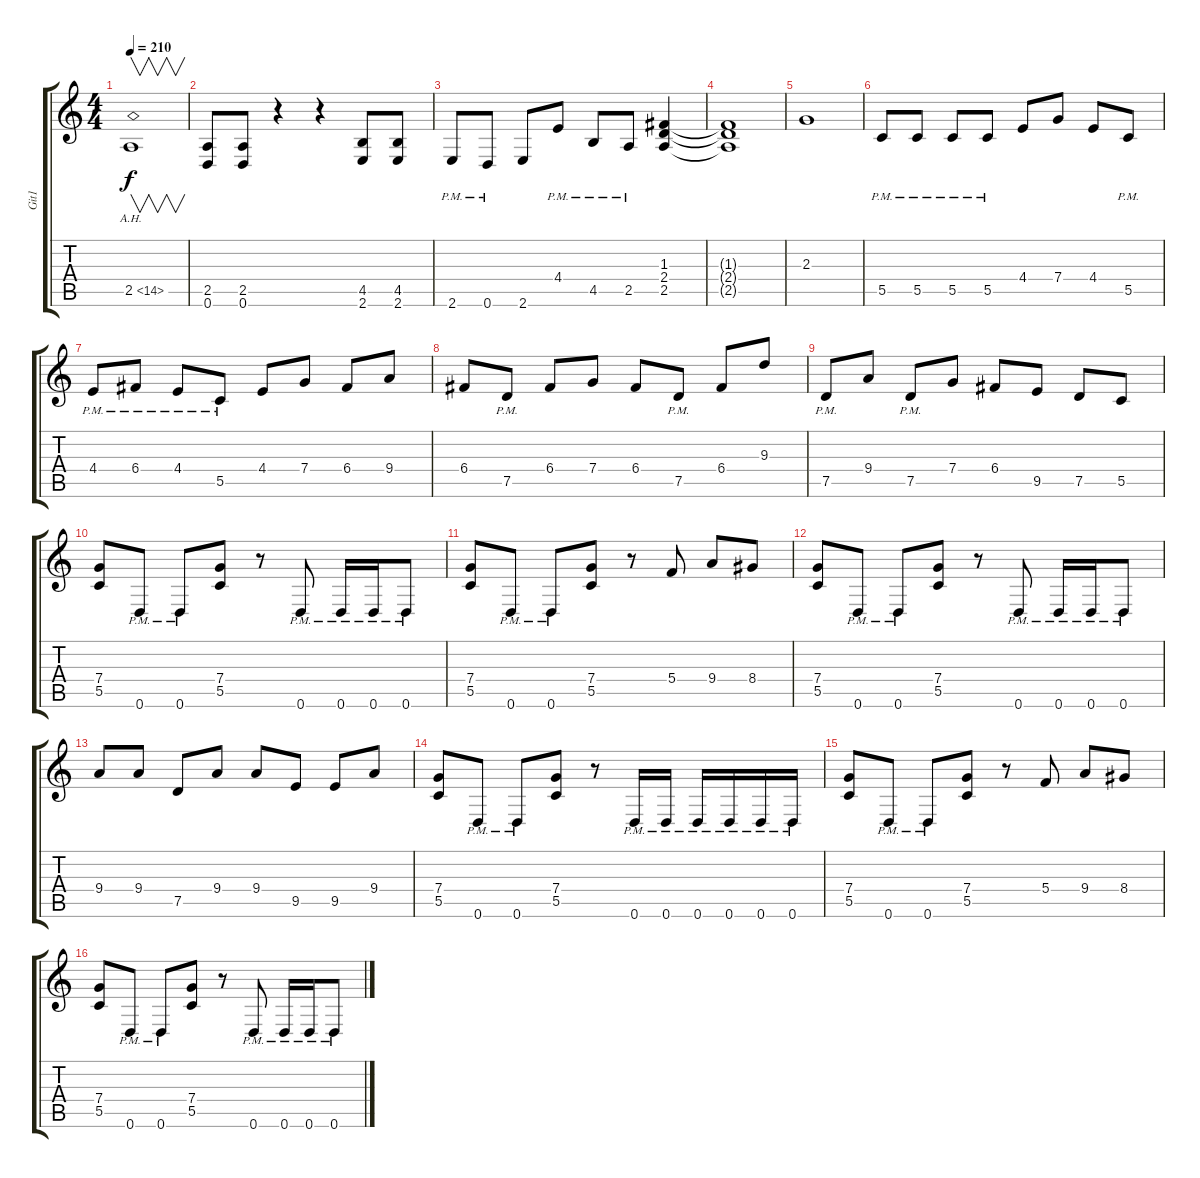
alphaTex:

\track ("Git1" "Git1") {instrument distortionguitar}
\staff {score tabs}
\tuning (D4 A3 F3 C3 G2 D2) {hide}
\ts (4 4)
\tempo 210
\clef g2
\ks c
2.5{ah 12}.1{v dy f} |
(2.5 0.6).8 (2.5 0.6).8 r.4 r.4 (4.5 2.6).8 (4.5 2.6).8 |
2.6{pm}.8 0.6{pm}.8 2.6.8 4.4{pm}.8 4.5{pm}.8 2.5{pm}.8 (1.3 2.4 2.5).4 |
(1.3{t} 2.4{t} 2.5{t}).1 |
2.3.1 |
5.5{pm}.8 5.5{pm}.8 5.5{pm}.8 5.5{pm}.8 4.4.8 7.4.8 4.4.8 5.5{pm}.8 |
4.4{pm}.8 6.4{pm}.8 4.4{pm}.8 5.5{pm}.8 4.4.8 7.4.8 6.4.8 9.4.8 |
6.4.8 7.5{pm}.8 6.4.8 7.4.8 6.4.8 7.5{pm}.8 6.4.8 9.3.8 |
7.5{pm}.8 9.4.8 7.5{pm}.8 7.4.8 6.4.8 9.5.8 7.5.8 5.5.8 |
(7.4 5.5).8 0.6{pm}.8 0.6{pm}.8 (7.4 5.5).8 r.8 0.6{pm}.8 0.6{pm}.16 0.6{pm}.16 0.6{pm}.8 |
(7.4 5.5).8 0.6{pm}.8 0.6{pm}.8 (7.4 5.5).8 r.8 5.4.8 9.4.8 8.4.8 |
(7.4 5.5).8 0.6{pm}.8 0.6{pm}.8 (7.4 5.5).8 r.8 0.6{pm}.8 0.6{pm}.16 0.6{pm}.16 0.6{pm}.8 |
9.4.8 9.4.8 7.5.8 9.4.8 9.4.8 9.5.8 9.5.8 9.4.8 |
(7.4 5.5).8 0.6{pm}.8 0.6{pm}.8 (7.4 5.5).8 r.8 0.6{pm}.16 0.6{pm}.16 0.6{pm}.16 0.6{pm}.16 0.6{pm}.16 0.6{pm}.16 |
(7.4 5.5).8 0.6{pm}.8 0.6{pm}.8 (7.4 5.5).8 r.8 5.4.8 9.4.8 8.4.8 |
(7.4 5.5).8 0.6{pm}.8 0.6{pm}.8 (7.4 5.5).8 r.8 0.6{pm}.8 0.6{pm}.16 0.6{pm}.16 0.6{pm}.8
